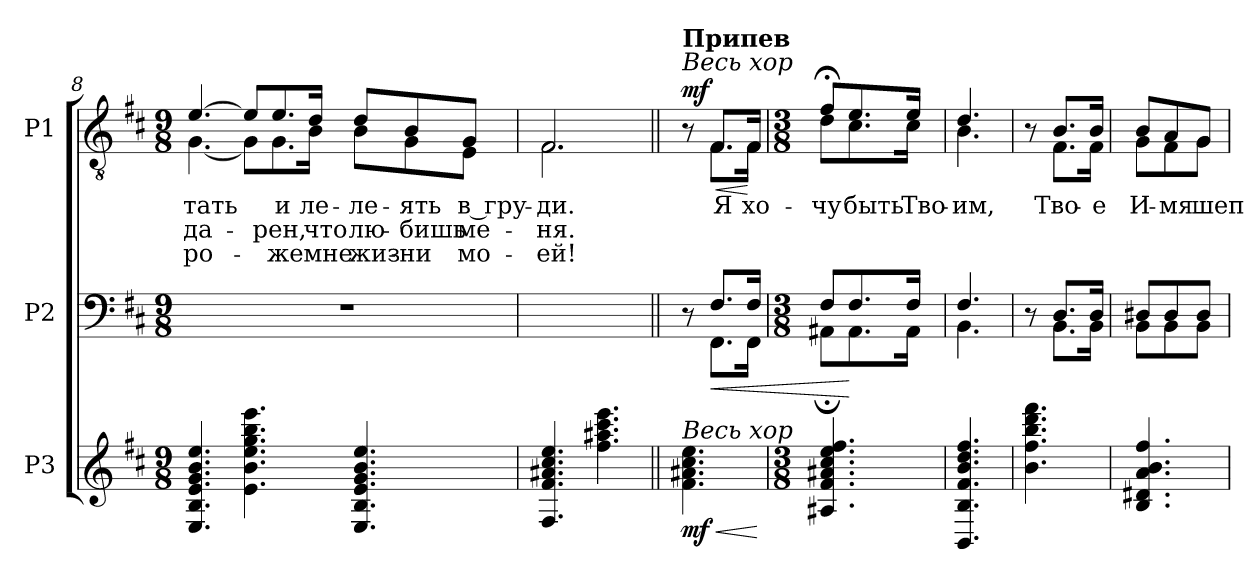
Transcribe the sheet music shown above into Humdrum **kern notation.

**kern	**dynam	**kern	**dynam	**kern	**text	**text	**text	**dynam
*part3	*part3	*part2	*part2	*part1	*part1	*part1	*part1	*part1
*staff3	*staff3	*staff2	*staff2	*staff1	*staff1	*staff1	*staff1	*staff1
*I"P3	*	*I"P2	*	*I"P1	*	*	*	*
*clefG2	*	*clefF4	*	*clefGv2	*	*	*	*
*ITrd7c12	*	*	*	*ITrd7c12	*	*	*	*
*k[f#c#]	*	*k[f#c#]	*	*k[f#c#]	*	*	*	*
*D:	*	*D:	*	*D:	*	*	*	*
*M9/8	*	*M9/8	*	*M9/8	*	*	*	*
=8	=8	=8	=8	=8	=8	=8	=8	=8
!	!	!LO:N:vis=1	!	!	!	!	!	!
!	!	!	!	!	!LO:LY:b:color=#000000	!LO:LY:b:color=#000000	!LO:LY:b:color=#000000	!
*	*	*	*	*^	*	*	*	*
4.EEi/ 4.BBi 4.Ei 4.Gi 4.Bi 4.ei	.	8%9r	.	[>4.Ei/	[<4.GGi\	-тать	-да-	-ро-	.
4.Ei\ 4.Bi 4.ei 4.gi 4.bi 4.eei	.	.	.	8Ei/L]	8GGi\L]	.	.	.	.
!	!	!	!	!	!	!LO:LY:b:color=#000000	!LO:LY:b:color=#000000	!LO:LY:b:color=#000000	!
.	.	.	.	8.Ei/	8.GGi\	и	-рен,	-же	.
!	!	!	!	!	!	!LO:LY:b:color=#000000	!LO:LY:b:color=#000000	!LO:LY:b:color=#000000	!
.	.	.	.	16Di/Jk	16BBi\Jk	ле-	что	мне	.
!	!	!	!	!	!	!LO:LY:b:color=#000000	!LO:LY:b:color=#000000	!LO:LY:b:color=#000000	!
4.EEi/ 4.BBi 4.Ei 4.Gi 4.Bi 4.ei	.	.	.	8Di/L	8BBi\L	-ле-	лю-	жиз-	.
!	!	!	!	!	!	!LO:LY:b:color=#000000	!LO:LY:b:color=#000000	!LO:LY:b:color=#000000	!
.	.	.	.	8BBi/	8GGi\	-ять	-бишь	-ни	.
!	!	!	!	!	!	!LO:LY:b:color=#000000	!LO:LY:b:color=#000000	!LO:LY:b:color=#000000	!
.	.	.	.	8GGi/J	8EEi\J	в гру-	ме-	мо-	.
=9	=9	=9	=9	=9	=9	=9	=9	=9	=9
!	!	!	!	!	!	!LO:LY:b:color=#000000	!LO:LY:b:color=#000000	!LO:LY:b:color=#000000	!
4.FF#i/ 4.F#i 4.A#Xi 4.c#i 4.ei	.	2.ryy	.	2.FF#i/	2.FF#i\	-ди.	-ня.	-ей!	.
4.f#i\ 4.a#Xi 4.cc#i 4.eei	.	.	.	.	.	.	.	.	.
!!LO:PB:g=z	!!
=10||	=10||	=10||	=10||	=10||	=10||	=10||	=10||	=10||	=10||
!	!	!	!	!LO:TX:a:i:t=Весь хор	!	!	!	!	!
!	!	!	!	!LO:TX:a:B:t=Припев	!	!	!	!	!
!LO:TX:a:i:t=Весь хор	!	!	!	!	!	!	!	!	!
!	!LO:HP:b	!	!	!	!	!	!	!	!LO:HP:b
*	*	*^	*	*	*	*	*	*	*
4.F#i\ 4.A#Xi 4.c#i 4.ei	< mf	8r	8ryy	.	8r	8ryy	.	.	.	< mf
!	!	!	!	!LO:HP:b	!	!	!	!	!	!
!	!	!	!	!	!	!	!LO:LY:b:color=#000000	!	!	!
.	.	8.F#i/L	8.FF#i\L	<	8.FF#i/L	8.FF#i\L	Я	.	.	.
!	!	!	!	!	!	!	!LO:LY:b:color=#000000	!	!	!
.	.	16F#i/Jk	16FF#i\Jk	.	16FF#i/Jk	16FF#i\Jk	хо-	.	.	[
*	*	*v	*v	*	*	*	*	*	*	*
*	*	*	*	*v	*v	*	*	*	*
.	[	.	.	.	.	.	.	.
=11	=11	=11	=11	=11	=11	=11	=11	=11
*M3/8	*	*M3/8	*	*M3/8	*	*	*	*
*	*	*^	*	*	*	*	*	*
!	!	!	!	!	!	!LO:LY:b:color=#000000	!	!	!
*	*	*	*	*	*^	*	*	*	*
4.AA#Xi/ 4.F#i 4.A#Xi 4.c#i 4.ei 4.f#i	.	8F#i/L	8AA#X;i\L	.	8F#;i/L	8Di\L	-чу	.	.	.
!	!	!	!	!	!	!	!LO:LY:b:color=#000000	!	!	!
.	.	8.F#i/	8.AA#i\	[	8.Ei/	8.C#i\	быть	.	.	.
!	!	!	!	!	!	!	!LO:LY:b:color=#000000	!	!	!
.	.	16F#i/Jk	16AA#i\Jk	.	16Ei/Jk	16C#i\Jk	Тво-	.	.	.
=12	=12	=12	=12	=12	=12	=12	=12	=12	=12	=12
!	!	!	!	!	!	!	!LO:LY:b:color=#000000	!	!	!
4.BBBi/ 4.BBi 4.F#i 4.Bi 4.di 4.f#i	.	4.F#i/	4.BBi\	.	4.Di/	4.BBi\	-им,	.	.	.
=13	=13	=13	=13	=13	=13	=13	=13	=13	=13	=13
4.Bi\ 4.f#i 4.bi 4.ddi 4.ff#i	.	8r	8ryy	.	8r	8ryy	.	.	.	.
!	!	!	!	!	!	!	!LO:LY:b:color=#000000	!	!	!
.	.	8.Di/L	8.BBi\L	.	8.BBi/L	8.FF#i\L	Тво-	.	.	.
!	!	!	!	!	!	!	!LO:LY:b:color=#000000	!	!	!
.	.	16Di/Jk	16BBi\Jk	.	16BBi/Jk	16FF#i\Jk	-е	.	.	.
=14	=14	=14	=14	=14	=14	=14	=14	=14	=14	=14
!	!	!	!	!	!	!	!LO:LY:b:color=#000000	!	!	!
4.BBi/ 4.D#Xi 4.Ai 4.Bi 4.f#i	.	8D#Xi/L	8BBi\L	.	8BBi/L	8GGi\L	И-	.	.	.
!	!	!	!	!	!	!	!LO:LY:b:color=#000000	!	!	!
.	.	8D#i/	8BBi\	.	8AAi/	8FF#i\	-мя	.	.	.
!	!	!	!	!	!	!	!LO:LY:b:color=#000000	!	!	!
.	.	8D#i/J	8BBi\J	.	8GGi/J	8GGi\J	шеп-	.	.	.
*	*	*v	*v	*	*	*	*	*	*	*
*	*	*	*	*v	*v	*	*	*	*
=	=	=	=	=	=	=	=	=
*-	*-	*-	*-	*-	*-	*-	*-	*-
